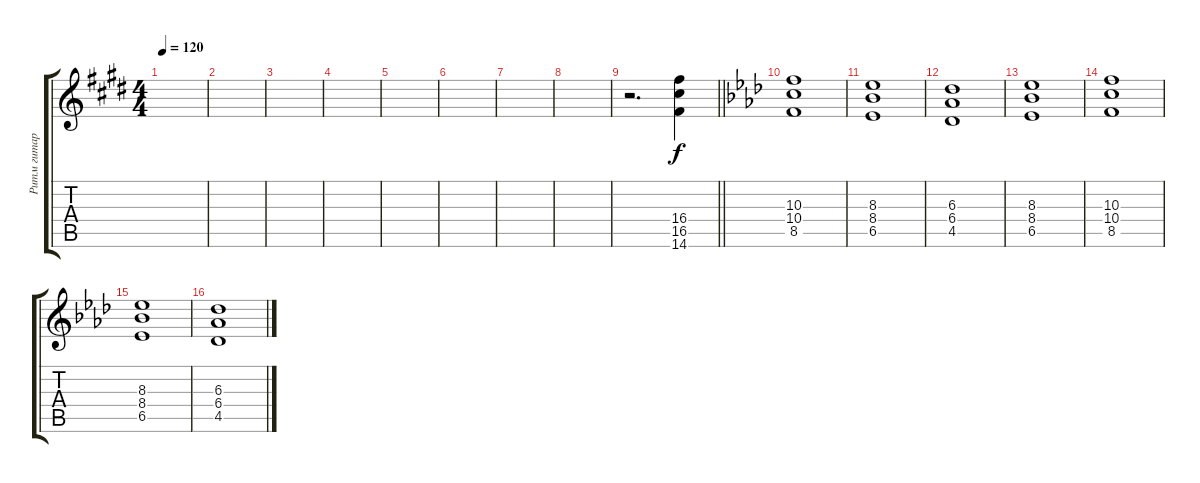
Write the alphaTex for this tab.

\track ("Ритм гитара (2)" "Ритм гитар") {instrument distortionguitar}
\staff {score tabs}
\tuning (E4 B3 G3 D3 A2 E2) {hide}
\ts (4 4)
\tempo 120
\clef g2
\ks e
|
|
|
|
|
|
|
|
\barLineRight lightlight
r.2{d} (16.4 16.5 14.6).4 |
\ks ab
(10.3 10.4 8.5).1 |
(8.3 8.4 6.5).1 |
(6.3 6.4 4.5).1 |
(8.3 8.4 6.5).1 |
(10.3 10.4 8.5).1 |
(8.3 8.4 6.5).1 |
(6.3 6.4 4.5).1
